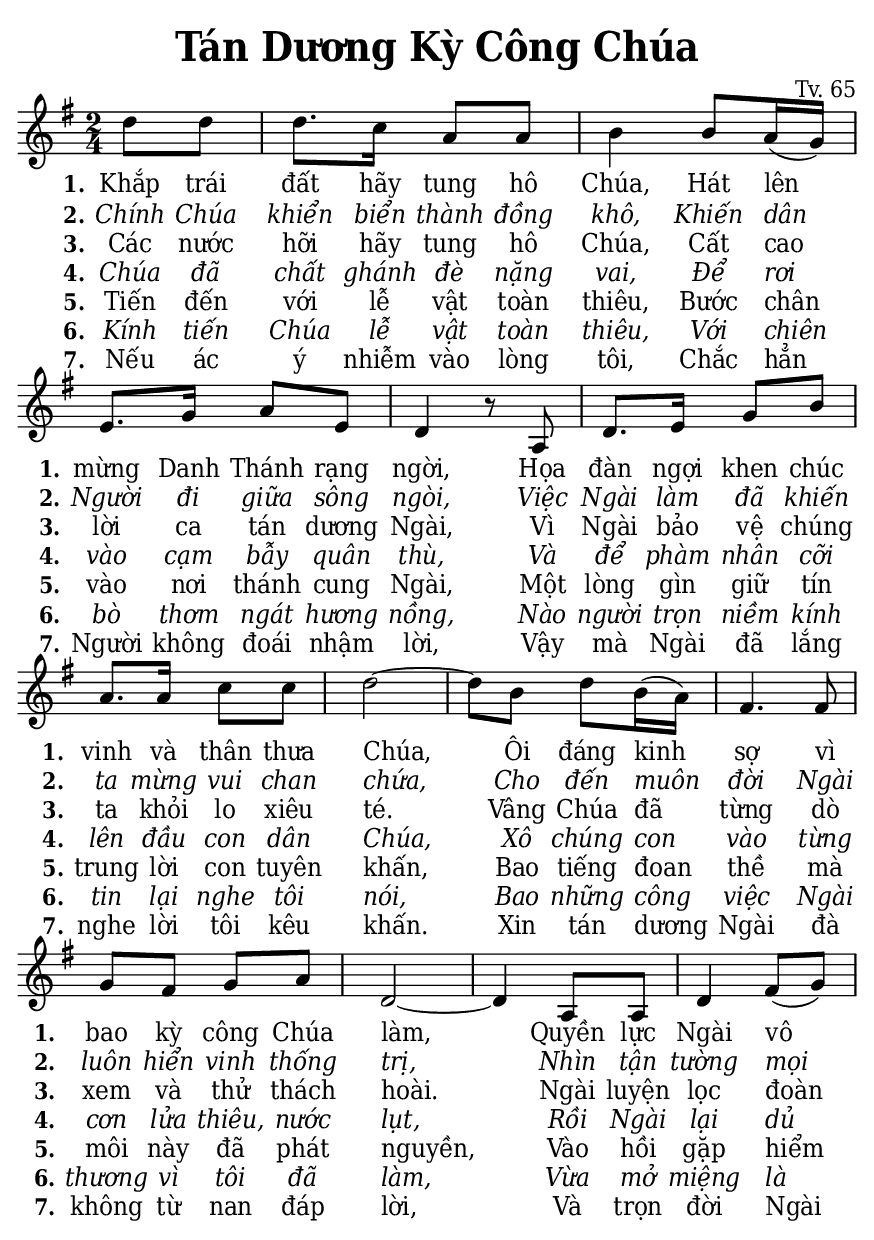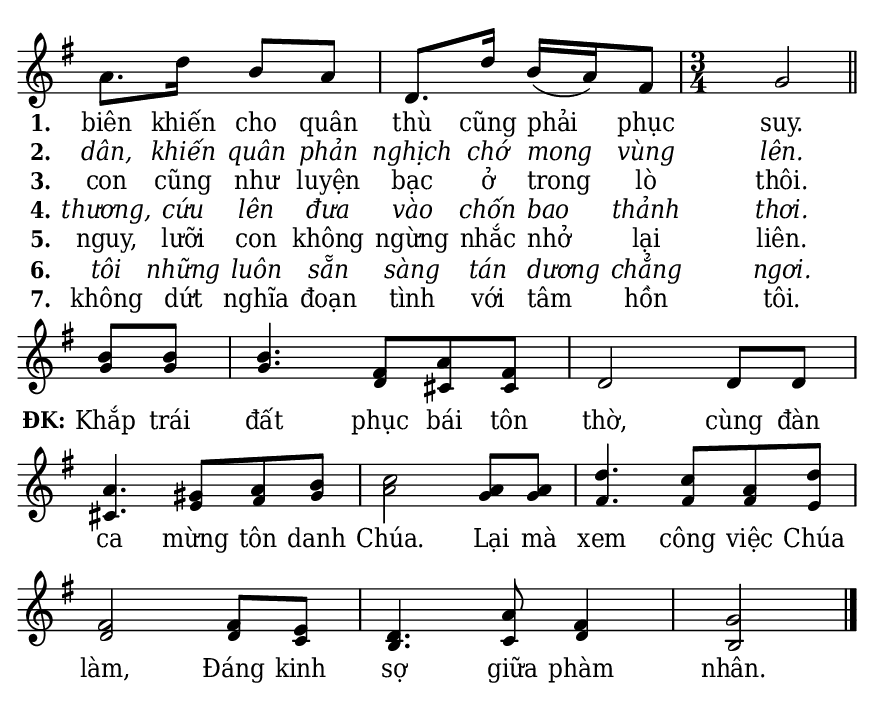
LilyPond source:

% Cài đặt chung\
\version "2.22.1"
\include "english.ly"

\header {
  title = \markup { \fontsize #1 "Tán Dương Kỳ Công Chúa" }
  composer = "Tv. 65"
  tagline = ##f
}

% Nhạc phiên khúc
nhacPhienKhucSop = \relative c'' {
  \autoPageBreaksOff
  \partial 4 d8 d |
  d8. c16 a8 a |
  b4 b8 a16 (g) |
  e8. g16 a8 e |
  d4 r8 a |
  d8. e16 g8 b |
  a8. a16 c8 c |
  d2 ~ |
  d8 b d b16 (a) |
  fs4. fs8 |
  g8 fs g a |
  d,2 ~ |
  d4 a8 a |
  d4 fs8 (g) |
  
  \pageBreak
  
  a8. d16 b8 a |
  d,8. d'16 b (a) fs8 |
  
  \time 3/4
  g2 \bar "||" \break
  
  <> \tweak extra-offset #'(-7.5 . -2.7) _\markup { \bold "ĐK:" }
  b8 b |
  b4. fs8 a fs |
  d2 d8 d |
  a'4. gs8 a b |
  c2 a8 a |
  d4. c8 a d |
  fs,2 fs8 e |
  d4. a'8 fs4 |
  g2 \bar "|."
}

nhacPhienKhucAlto = \relative c'' {
  r4 |
  R2*15
  
  \time 3/4
  r2
  g8 g |
  g4. d8 cs cs |
  d2 d8 d |
  cs4. e8 fs gs |
  a2 g8 g |
  fs4. fs8 fs e |
  d2 d8 c |
  b4. c8 d4 |
  b2
}

% Lời phiên khúc
loiPhienKhucSop = \lyrics {
  <<
    {
      \set stanza = "1."
      Khắp trái đất hãy tung hô Chúa,
      Hát lên mừng Danh Thánh rạng ngời,
      Họa đàn ngợi khen chúc vinh
      và thân thưa Chúa,
      Ôi đáng kinh sợ vì bao kỳ công Chúa làm,
      Quyền lực Ngài vô biên
      khiến cho quân thù cũng phải phục suy.
    }
    \new Lyrics {
	    \set associatedVoice = "beSop"
	    \set stanza = "2."
      \override Lyrics.LyricText.font-shape = #'italic
	    Chính Chúa khiển biển thành đồng khô,
	    Khiến dân Người đi giữa sông ngòi,
	    Việc Ngài làm đã khiến ta mừng vui chan chứa,
	    Cho đến muôn đời Ngài luôn hiển vinh thống trị,
	    Nhìn tận tường mọi dân,
	    khiến quân phản nghịch chớ mong vùng lên.
    }
    \new Lyrics {
	    \set associatedVoice = "beSop"
	    \set stanza = "3."
	    Các nước hỡi hãy tung hô Chúa,
	    Cất cao lời ca tán dương Ngài,
	    Vì Ngài bảo vệ chúng ta khỏi lo xiêu té.
	    Vâng Chúa đã từng dò xem và thử thách hoài.
	    Ngài luyện lọc đoàn con
	    cũng như luyện bạc ở trong lò thôi.
    }
    \new Lyrics {
	    \set associatedVoice = "beSop"
	    \set stanza = "4."
      \override Lyrics.LyricText.font-shape = #'italic
	    Chúa đã chất ghánh đè nặng vai,
	    Để rơi vào cạm bẫy quân thù,
	    Và để phàm nhân cỡi lên đầu con dân Chúa,
	    Xô chúng con vào từng cơn lửa thiêu, nước lụt,
	    Rồi Ngài lại dủ thương,
	    cứu lên đưa vào chốn bao thảnh thơi.
    }
    \new Lyrics {
	    \set associatedVoice = "beSop"
	    \set stanza = "5."
	    Tiến đến với lễ vật toàn thiêu,
	    Bước chân vào nơi thánh cung Ngài,
	    Một lòng gìn giữ tín trung lời con tuyên khấn,
	    Bao tiếng đoan thề mà môi này đã phát nguyền,
	    Vào hồi gặp hiểm nguy,
	    lưỡi con không ngừng nhắc nhở lại liên.
    }
    \new Lyrics {
	    \set associatedVoice = "beSop"
	    \set stanza = "6."
      \override Lyrics.LyricText.font-shape = #'italic
	    Kính tiến Chúa lễ vật toàn thiêu,
	    Với chiên bò thơm ngát hương nồng,
	    Nào người trọn niềm kính tin lại nghe tôi nói,
	    Bao những công việc Ngài thương vì tôi đã làm,
	    Vừa mở miệng là tôi
	    những luôn sẵn sàng tán dương chẳng ngơi.
    }
    \new Lyrics {
	    \set associatedVoice = "beSop"
	    \set stanza = "7."
	    Nếu ác ý nhiễm vào lòng tôi,
	    Chắc hẳn Người không đoái nhậm lời,
	    Vậy mà Ngài đã lắng nghe lời tôi kêu khấn.
	    Xin tán dương Ngài đà không từ nan đáp lời,
	    Và trọn đời
	    Ngài không dứt nghĩa đoạn tình với tâm hồn tôi.
    }
  >>
  %\set stanza = "ĐK:"
  \set stanza = ""
  Khắp trái đất phục bái tôn thờ,
  cùng đàn ca mừng tôn danh Chúa.
  Lại mà xem công việc Chúa làm,
  Đáng kinh sợ giữa phàm nhân.
}

% Dàn trang
\paper {
  #(set-paper-size "a5")
  top-margin = 3\mm
  bottom-margin = 3\mm
  left-margin = 3\mm
  right-margin = 3\mm
  indent = #0
  #(define fonts
	 (make-pango-font-tree "Deja Vu Serif Condensed"
	 		       "Deja Vu Serif Condensed"
			       "Deja Vu Serif Condensed"
			       (/ 20 20)))
  print-page-number = ##f
  %system-system-spacing = #'((basic-distance . 0.1)(padding . 3))
  ragged-bottom = ##t
  page-count = 2
}

TongNhip = {
  \key g \major \time 2/4
  \set Timing.beamExceptions = #'()
  \set Timing.baseMoment = #(ly:make-moment 1/4)
}

% mã nguồn cho những chức năng chưa hỗ trợ trong phiên bản lilypond hiện tại
% cung cấp bởi cộng đồng lilypond khi gửi email đến lilypond-user@gnu.org
% Đổi kích thước nốt cho bè phụ
notBePhu =
#(define-music-function (font-size music) (number? ly:music?)
   (for-some-music
     (lambda (m)
       (if (music-is-of-type? m 'rhythmic-event)
           (begin
             (set! (ly:music-property m 'tweaks)
                   (cons `(font-size . ,font-size)
                         (ly:music-property m 'tweaks)))
             #t)
           #f))
     music)
   music)

% in số phiên khúc trên mỗi dòng
#(define (add-grob-definition grob-name grob-entry)
    (set! all-grob-descriptions
          (cons ((@@ (lily) completize-grob-entry)
                 (cons grob-name grob-entry))
                all-grob-descriptions)))

#(add-grob-definition
   'StanzaNumberSpanner
   `((direction . ,LEFT)
     (font-series . bold)
     (padding . 1)
     (side-axis . ,X)
     (stencil . ,ly:text-interface::print)
     (X-offset . ,ly:side-position-interface::x-aligned-side)
     (Y-extent . ,grob::always-Y-extent-from-stencil)
     (meta . ((class . Spanner)
              (interfaces . (font-interface
                             side-position-interface
                             stanza-number-interface
                             text-interface))))))

\layout {
   \context {
     \Global
     \grobdescriptions #all-grob-descriptions
   }
   \context {
     \Score
     \remove Stanza_number_align_engraver
     \consists
       #(lambda (context)
          (let ((texts '())
                (syllables '()))
            (make-engraver
             (acknowledgers
              ((stanza-number-interface engraver grob source-engraver)
                 (set! texts (cons grob texts)))
              ((lyric-syllable-interface engraver grob source-engraver)
                 (set! syllables (cons grob syllables))))
             ((stop-translation-timestep engraver)
                (for-each
                 (lambda (text)
                   (for-each
                    (lambda (syllable)
                      (ly:pointer-group-interface::add-grob text
'side-support-elements syllable))
                    syllables))
                 texts)
                (set! syllables '())))))
   }
   \context {
     \Lyrics
     \remove Stanza_number_engraver
     \consists
       #(lambda (context)
          (let ((text #f)
                (last-stanza #f))
            (make-engraver
             ((process-music engraver)
                (let ((stanza (ly:context-property context 'stanza #f)))
                  (if (and stanza (not (equal? stanza last-stanza)))
                      (let ((column (ly:context-property context
'currentCommandColumn)))
                        (set! last-stanza stanza)
                        (if text
                            (ly:spanner-set-bound! text RIGHT column))

                        (set! text (ly:engraver-make-grob engraver
'StanzaNumberSpanner '()))
                        (ly:grob-set-property! text 'text stanza)
                        (ly:spanner-set-bound! text LEFT column)))))
             ((finalize engraver)
                (if text
                    (let ((column (ly:context-property context
'currentCommandColumn)))
                      (ly:spanner-set-bound! text RIGHT column)))))))
     \override StanzaNumberSpanner.horizon-padding = 10000
   }
}
% kết thúc mã nguồn

\score {
  \new ChoirStaff <<
    \new Staff \with {
        \consists "Merge_rests_engraver"
        printPartCombineTexts = ##f
      }
      <<
      \new Voice \TongNhip \partCombine 
        \nhacPhienKhucSop
        \notBePhu -1 { \nhacPhienKhucAlto }
      \new NullVoice = beSop \nhacPhienKhucSop
      \new Lyrics \lyricsto beSop \loiPhienKhucSop
      >>
  >>
  \layout {
    \override Lyrics.LyricSpace.minimum-distance = #1
    \override Score.BarNumber.break-visibility = ##(#f #f #f)
    \override Score.SpacingSpanner.uniform-stretching = ##t
  } 
}
